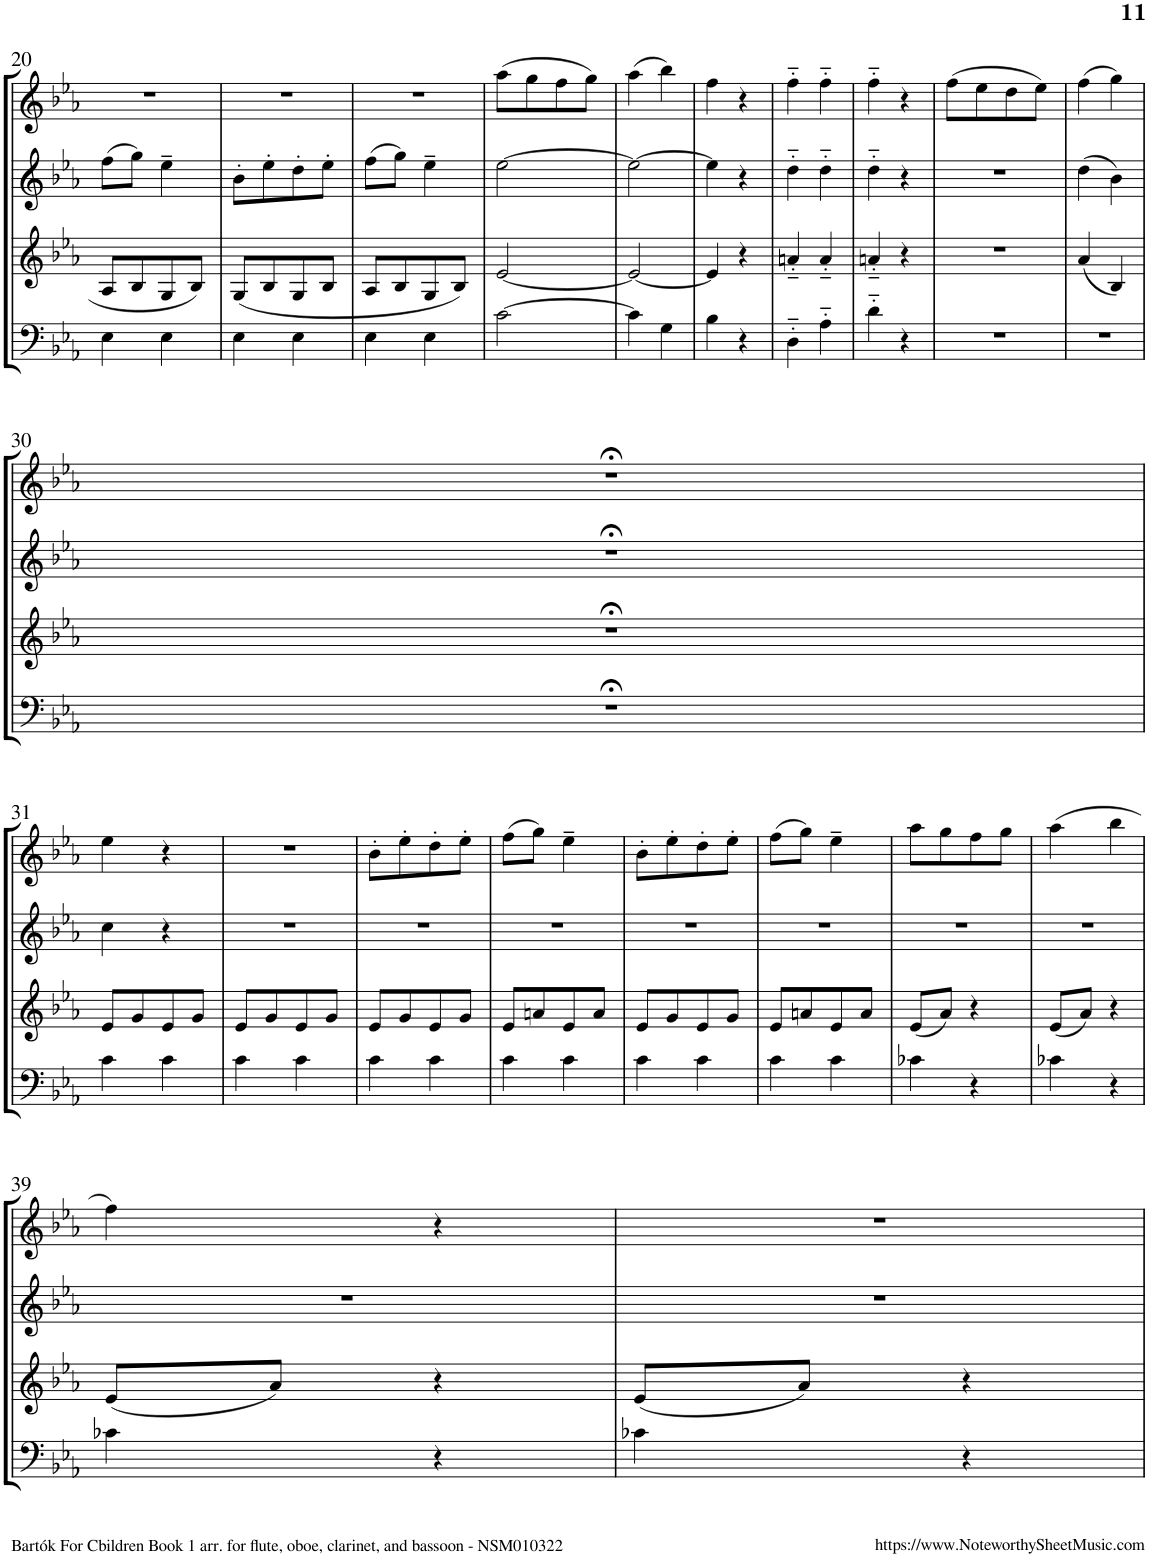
**kern	**kern	**kern	**kern
*part4	*part3	*part2	*part1
*staff4	*staff3	*staff2	*staff1
*I"Bn	*I"Cl	*I"Ob	*I"Fl
*	*I'Cl	*I'Ob	*I'Fl
!!LO:PB:g=z
*clefF4	*clefG2	*clefG2	*clefG2
*	*ITrd1c2	*	*
*k[b-e-a-]	*k[b-e-a-]	*k[b-e-a-]	*k[b-e-a-]
*M2/4	*M2/4	*M2/4	*M2/4
=20	=20	=20	=20
4E-\	8A-/L	(8ff\L	2r
.	8B-/	8gg\J)	.
4E-\	8G/	4ee-~\	.
.	8B-/J	.	.
=21	=21	=21	=21
4E-\	(8G/L	8b-'\L	2r
.	8B-/	8ee-'\	.
4E-\	8G/	8dd'\	.
.	8B-/J	8ee-'\J	.
=22	=22	=22	=22
4E-\	8A-/L	(8ff\L	2r
.	8B-/	8gg\J)	.
4E-\	8G/	4ee-~\	.
.	8B-/J)	.	.
=23	=23	=23	=23
[2c\	[2e-/	[2ee-\	(8aa-\L
.	.	.	8gg\
.	.	.	8ff\
.	.	.	8gg\J)
=24	=24	=24	=24
4c\]	2e-/_	2ee-\_	(4aa-\
4G\	.	.	4bb-\)
=25	=25	=25	=25
4B-\	4e-/]	4ee-\]	4ff\
4r	4r	4r	4r
=26	=26	=26	=26
4D'~\	4an'~/	4dd'~\	4ff'~\
4A-'~\	4a'~/	4dd'~\	4ff'~\
=27	=27	=27	=27
4d'~\	4an'~/	4dd'~\	4ff'~\
4r	4r	4r	4r
=28	=28	=28	=28
2r	2r	2r	(8ff\L
.	.	.	8ee-\
.	.	.	8dd\
.	.	.	8ee-\J)
=29	=29	=29	=29
2r	(4a-/	(4dd\	(4ff\
.	4B-/)	4b-\)	4gg\)
!!LO:LB:g=z
=30	=30	=30	=30
2r;<	2r;<	2r;<	2r;<
!!LO:LB:g=z
=31	=31	=31	=31
4c\	8e-/L	4cc\	4ee-\
.	8g/	.	.
4c\	8e-/	4r	4r
.	8g/J	.	.
=32	=32	=32	=32
4c\	8e-/L	2r	2r
.	8g/	.	.
4c\	8e-/	.	.
.	8g/J	.	.
=33	=33	=33	=33
4c\	8e-/L	2r	8b-'\L
.	8g/	.	8ee-'\
4c\	8e-/	.	8dd'\
.	8g/J	.	8ee-'\J
=34	=34	=34	=34
4c\	8e-/L	2r	(8ff\L
.	8an/	.	8gg\J)
4c\	8e-/	.	4ee-~\
.	8a/J	.	.
=35	=35	=35	=35
4c\	8e-/L	2r	8b-'\L
.	8g/	.	8ee-'\
4c\	8e-/	.	8dd'\
.	8g/J	.	8ee-'\J
=36	=36	=36	=36
4c\	8e-/L	2r	(8ff\L
.	8an/	.	8gg\J)
4c\	8e-/	.	4ee-~\
.	8a/J	.	.
=37	=37	=37	=37
4c-X\	(8e-/L	2r	8aa-\L
.	8a-/J)	.	8gg\
4r	4r	.	8ff\
.	.	.	8gg\J
=38	=38	=38	=38
4c-X\	(8e-/L	2r	(4aa-\
.	8a-/J)	.	.
4r	4r	.	4bb-\
!!LO:LB:g=z
=39	=39	=39	=39
4c-X\	(8e-/L	2r	4ff\)
.	8a-/J)	.	.
4r	4r	.	4r
=40	=40	=40	=40
4c-X\	(8e-/L	2r	2r
.	8a-/J)	.	.
4r	4r	.	.
=	=	=	=
*-	*-	*-	*-
